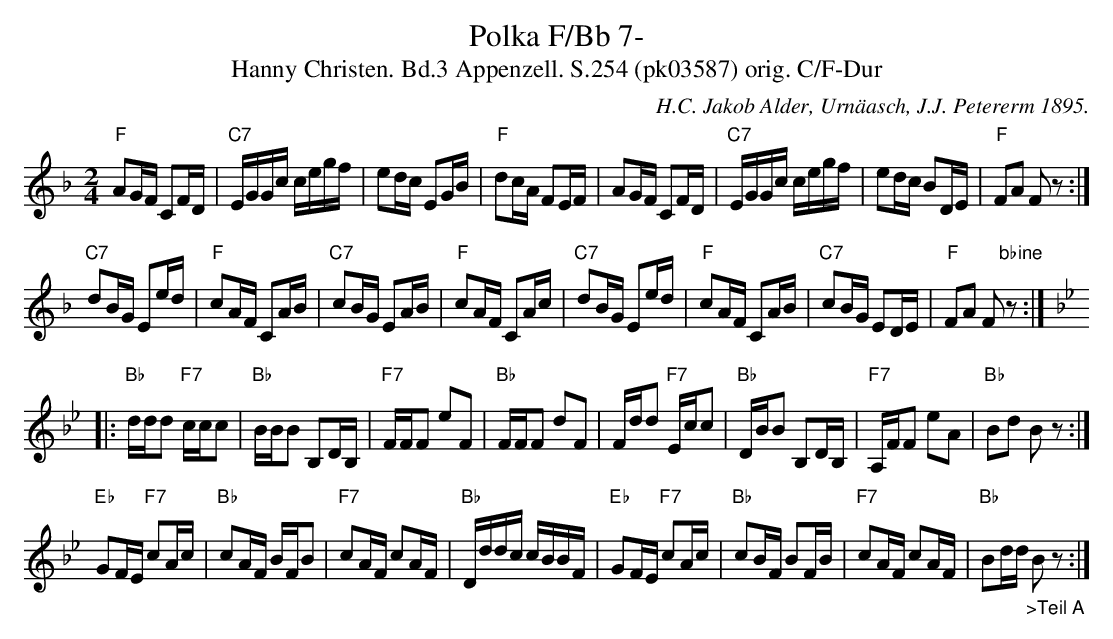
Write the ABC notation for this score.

X:1
T:Polka F/Bb 7-
T:Hanny Christen. Bd.3 Appenzell. S.254 (pk03587) orig. C/F-Dur
C:H.C. Jakob Alder, Urnäasch, J.J. Petererm 1895.
M:2/4
L:1/16
K:Fmaj
"F"A2GF C2FD | "C7"EGGc cegf | e2dc E2GB | "F"d2cA F2EF | \
A2GF C2FD | "C7"EGGc cegf | e2dc B2DE | "F"F2A2 F2 z2 :|
"C7"d2BG E2ed | "F"c2AF C2AB | "C7"c2BG E2AB | "F"c2AF C2Ac | \
"C7"d2BG E2ed | "F"c2AF C2AB | "C7"c2BG E2DE | "F"F2A2 F2 "bbine"z2 :|
K:Bbmaj
|: "Bb"ddd2 "F7"ccc2 | "Bb"BBB2 B,2DB, | "F7"FFF2 e2F2 | "Bb"FFF2 d2F2 | \
Fdd2 "F7"Ecc2 | "Bb"DBB2 B,2DB, | "F7"A,FF2 e2A2 | "Bb"B2d2 B2 z2 :|
"Eb"G2FE "F7"c2Ac | "Bb"c2AF BFB2 | "F7"c2AF c2AF | "Bb"Dddc cBBF | \
"Eb"G2FE "F7"c2Ac | "Bb"c2BF B2FB | "F7"c2AF c2AF | "Bb"B2dd "_>Teil A"B2 z2 :|
